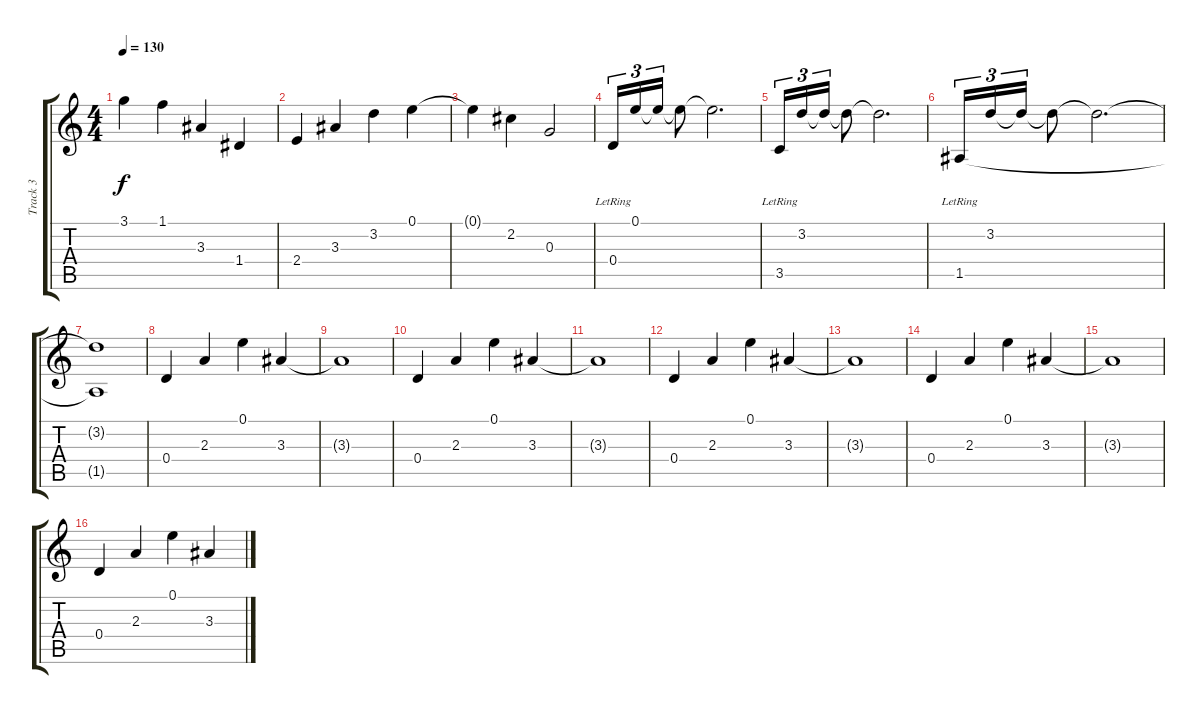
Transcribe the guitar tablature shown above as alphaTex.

\track ("Track 3" "Track 3") {instrument acousticbass}
\staff {score tabs}
\tuning (E4 B3 G3 D3 A2 E2) {hide}
\ts (4 4)
\tempo 130
\clef g2
\ks c
3.1{t}.4{dy f} 1.1.4 3.3.4 1.4.4 |
2.4.4 3.3.4 3.2.4 0.1.4 |
0.1{t}.4 2.2.4 0.3.2 |
0.4{lr}.16{tu (3 2)} 0.1.16{tu (3 2)} 0.1{t}.16{tu (3 2)} 0.1{t}.8 0.1{t}.2{d} |
3.5{lr}.16{tu (3 2)} 3.2.16{tu (3 2)} 3.2{t}.16{tu (3 2)} 3.2{t}.8 3.2{t}.2{d} |
1.5{lr}.16{tu (3 2)} 3.2.16{tu (3 2)} 3.2{t}.16{tu (3 2)} 3.2{t}.8 3.2{t}.2{d} |
(3.2{t} 1.5{t}).1 |
0.4.4 2.3.4 0.1.4 3.3.4 |
3.3{t}.1 |
0.4.4 2.3.4 0.1.4 3.3.4 |
3.3{t}.1 |
0.4.4 2.3.4 0.1.4 3.3.4 |
3.3{t}.1 |
0.4.4 2.3.4 0.1.4 3.3.4 |
3.3{t}.1 |
0.4.4 2.3.4 0.1.4 3.3.4
